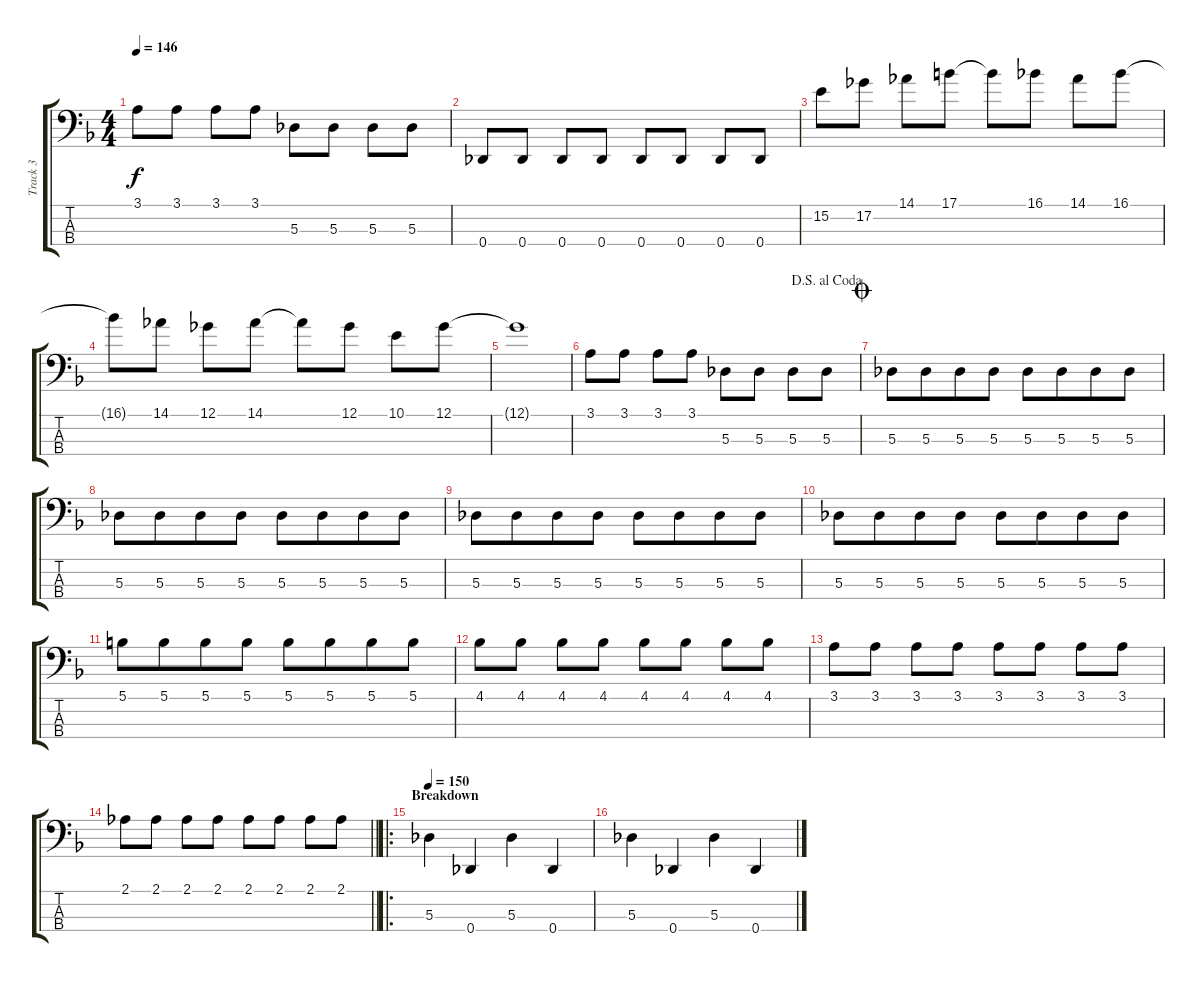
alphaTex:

\track ("Track 3" "Track 3") {instrument electricbasspick}
\staff {score tabs}
\tuning (Gb2 Db2 Ab1 Db1) {hide}
\ts (4 4)
\tempo 146
\clef f4
\ks f
3.1.8{dy f} 3.1.8 3.1.8 3.1.8 5.3.8 5.3.8 5.3.8 5.3.8 |
0.4.8 0.4.8 0.4.8 0.4.8 0.4.8 0.4.8 0.4.8 0.4.8 |
15.2.8 17.2.8 14.1.8 17.1.8 17.1{t}.8 16.1.8 14.1.8 16.1.8 |
16.1{t}.8 14.1.8 12.1.8 14.1.8 14.1{t}.8 12.1.8 10.1.8 12.1.8 |
12.1{t}.1 |
\jump dalsegnoalcoda
3.1.8 3.1.8 3.1.8 3.1.8 5.3.8 5.3.8 5.3.8 5.3.8 |
\jump coda
5.3.8 5.3.8{beam merge} 5.3.8 5.3.8 5.3.8 5.3.8{beam merge} 5.3.8 5.3.8 |
5.3.8 5.3.8{beam merge} 5.3.8 5.3.8 5.3.8 5.3.8{beam merge} 5.3.8 5.3.8 |
5.3.8 5.3.8{beam merge} 5.3.8 5.3.8 5.3.8 5.3.8{beam merge} 5.3.8 5.3.8 |
5.3.8 5.3.8{beam merge} 5.3.8 5.3.8 5.3.8 5.3.8{beam merge} 5.3.8 5.3.8 |
5.1.8 5.1.8{beam merge} 5.1.8 5.1.8 5.1.8 5.1.8{beam merge} 5.1.8 5.1.8 |
4.1.8 4.1.8 4.1.8 4.1.8 4.1.8 4.1.8 4.1.8 4.1.8 |
3.1.8 3.1.8 3.1.8 3.1.8 3.1.8 3.1.8 3.1.8 3.1.8 |
\barLineRight lightlight
2.1.8 2.1.8 2.1.8 2.1.8 2.1.8 2.1.8 2.1.8 2.1.8 |
\ro
\section ("" "Breakdown")
\tempo 150
5.3.4 0.4.4 5.3.4 0.4.4 |
5.3.4 0.4.4 5.3.4 0.4.4
